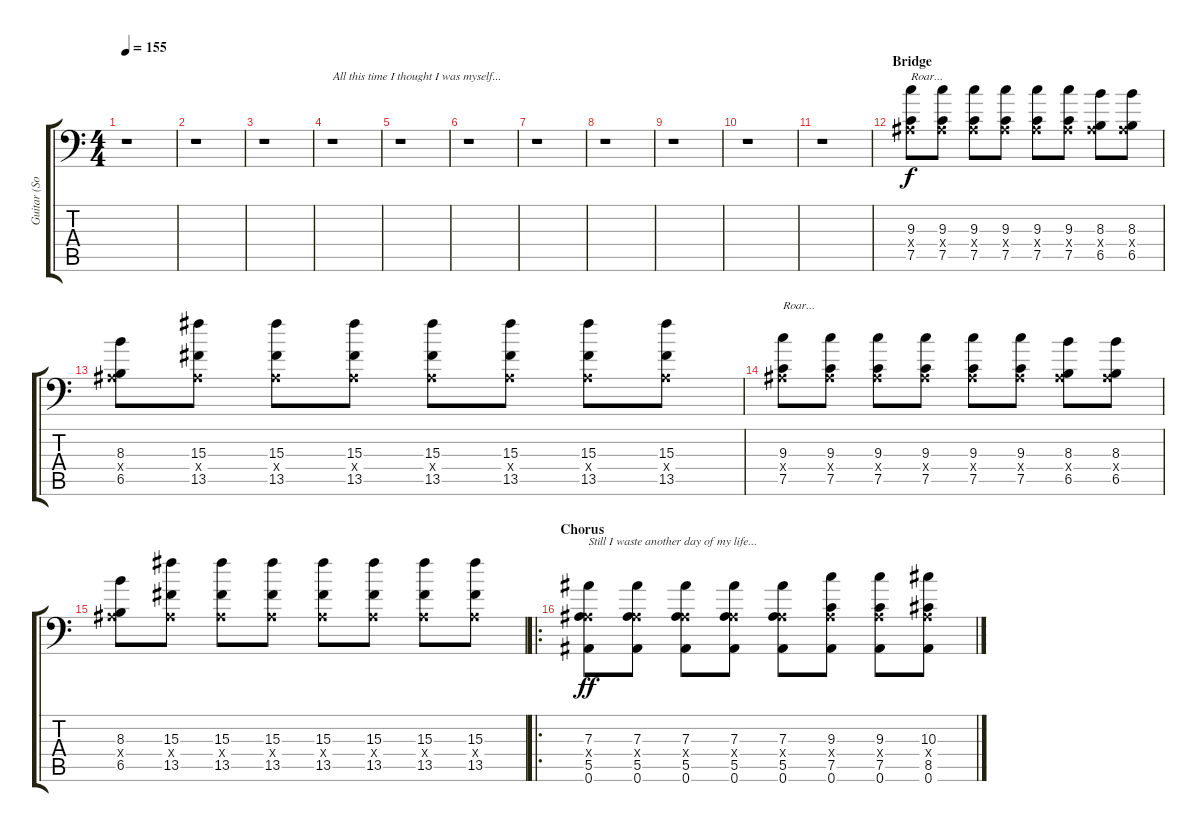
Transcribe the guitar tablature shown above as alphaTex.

\track ("Guitar (Souren \"Mike\" Sarkisyan)" "Guitar (So") {instrument distortionguitar}
\staff {score tabs}
\tuning (C4 G3 Eb3 Bb2 F2 Bb1) {hide}
\ts (4 4)
\tempo 155
\clef f4
\ks c
r.1{dy ff} |
r.1 |
r.1 |
r.1{txt "All this time I thought I was myself..."} |
r.1 |
r.1 |
r.1 |
r.1 |
r.1 |
r.1 |
r.1 |
\section ("" "Bridge")
(9.3 0.4{x} 7.5).8{txt "Roar..." dy f} (9.3 0.4{x} 7.5).8 (9.3 0.4{x} 7.5).8 (9.3 0.4{x} 7.5).8 (9.3 0.4{x} 7.5).8 (9.3 0.4{x} 7.5).8 (8.3 0.4{x} 6.5).8 (8.3 0.4{x} 6.5).8 |
(8.3 0.4{x} 6.5).8 (15.3 0.4{x} 13.5).8 (15.3 0.4{x} 13.5).8 (15.3 0.4{x} 13.5).8 (15.3 0.4{x} 13.5).8 (15.3 0.4{x} 13.5).8 (15.3 0.4{x} 13.5).8 (15.3 0.4{x} 13.5).8 |
(9.3 0.4{x} 7.5).8{txt "Roar..."} (9.3 0.4{x} 7.5).8 (9.3 0.4{x} 7.5).8 (9.3 0.4{x} 7.5).8 (9.3 0.4{x} 7.5).8 (9.3 0.4{x} 7.5).8 (8.3 0.4{x} 6.5).8 (8.3 0.4{x} 6.5).8 |
(8.3 0.4{x} 6.5).8 (15.3 0.4{x} 13.5).8 (15.3 0.4{x} 13.5).8 (15.3 0.4{x} 13.5).8 (15.3 0.4{x} 13.5).8 (15.3 0.4{x} 13.5).8 (15.3 0.4{x} 13.5).8 (15.3 0.4{x} 13.5).8 |
\ro
\section ("" "Chorus")
(7.3 0.4{x} 5.5 0.6).8{txt "Still I waste another day of my life..." dy ff} (7.3 0.4{x} 5.5 0.6).8 (7.3 0.4{x} 5.5 0.6).8 (7.3 0.4{x} 5.5 0.6).8 (7.3 0.4{x} 5.5 0.6).8 (9.3 0.4{x} 7.5 0.6).8 (9.3 0.4{x} 7.5 0.6).8 (10.3 0.4{x} 8.5 0.6).8
